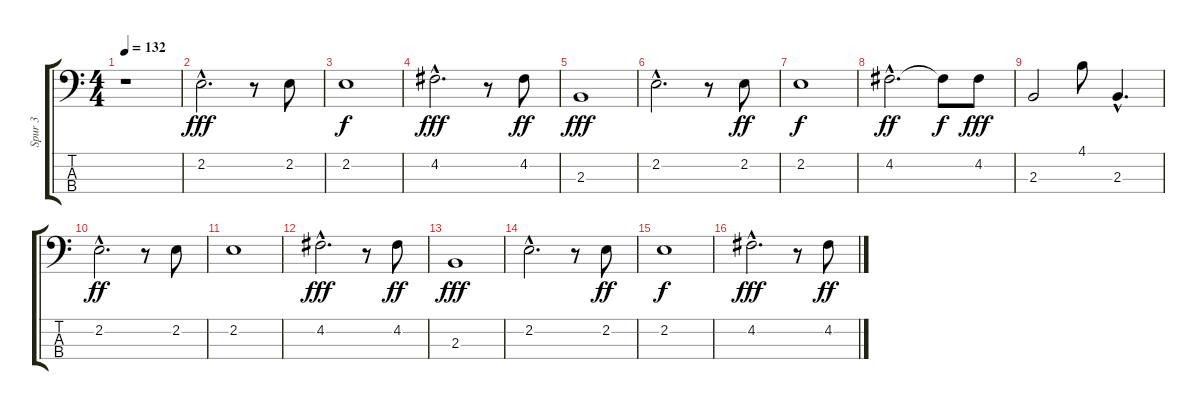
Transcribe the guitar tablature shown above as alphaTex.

\track ("Spur 3" "Spur 3") {instrument fretlessbass}
\staff {score tabs}
\tuning (G2 D2 A1 E1) {hide}
\ts (4 4)
\tempo 132
\clef f4
\ks c
r.1{dy fff instrument fretlessbass} |
2.2{hac}.2{d} r.8 2.2.8 |
2.2.1{dy f} |
4.2{hac}.2{d dy fff} r.8 4.2.8{dy ff} |
2.3.1{dy fff} |
2.2{hac}.2{d} r.8 2.2.8{dy ff} |
2.2.1{dy f} |
4.2{hac}.2{d dy ff} 4.2{t}.8{dy f} 4.2.8{dy fff} |
2.3.2 4.1.8 2.3{hac}.4{d} |
2.2{hac}.2{d dy ff} r.8 2.2.8 |
2.2.1 |
4.2{hac}.2{d dy fff} r.8 4.2.8{dy ff} |
2.3.1{dy fff} |
2.2{hac}.2{d} r.8 2.2.8{dy ff} |
2.2.1{dy f} |
4.2{hac}.2{d dy fff} r.8 4.2.8{dy ff}
